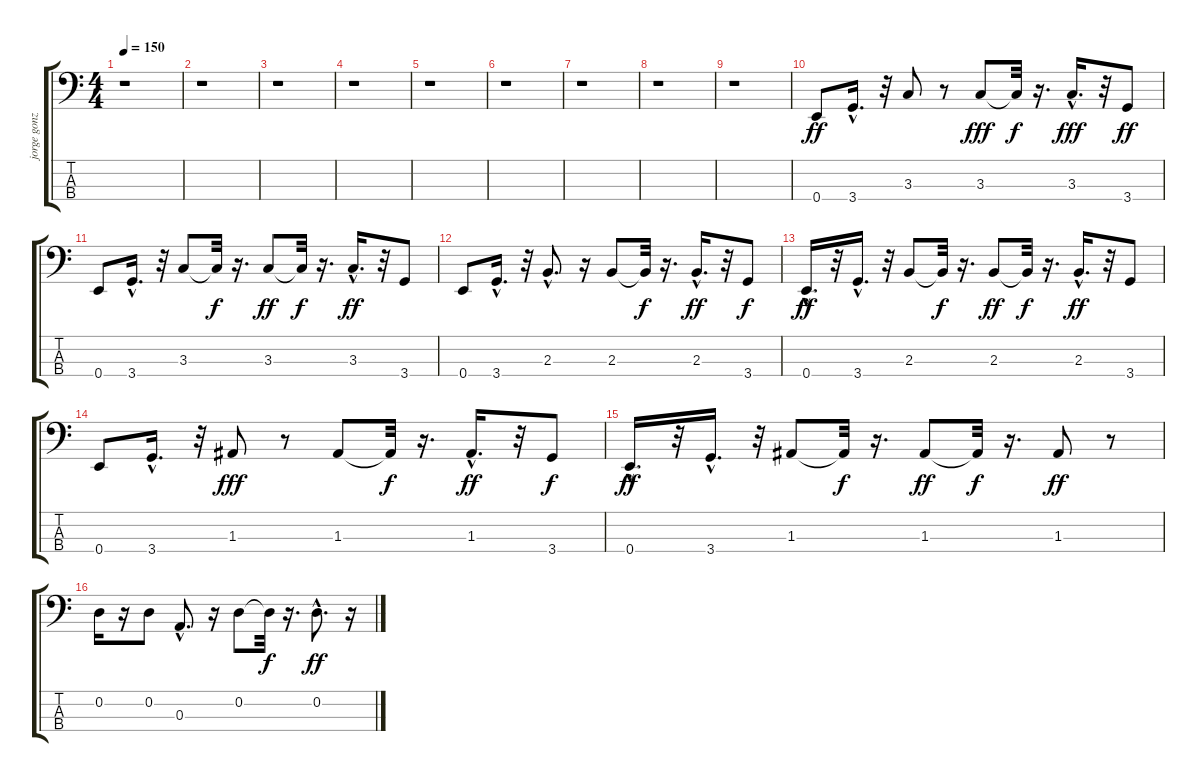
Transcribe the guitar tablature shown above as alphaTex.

\track ("jorge gonzalez" "jorge gonz") {instrument electricbasspick}
\staff {score tabs}
\tuning (G2 D2 A1 E1) {hide}
\ts (4 4)
\tempo 150
\clef f4
\ks c
r.1{dy ff instrument electricbasspick} |
r.1 |
r.1 |
r.1 |
r.1 |
r.1 |
r.1 |
r.1 |
r.1 |
0.4.8 3.4{hac}.16{d} r.32 3.3.8 r.8 3.3.8{dy fff} 3.3{t}.32{dy f} r.16{d} 3.3{hac}.16{d dy fff} r.32 3.4.8{dy ff} |
0.4.8 3.4{hac}.16{d} r.32 3.3.8 3.3{t}.32{dy f} r.16{d} 3.3.8{dy ff} 3.3{t}.32{dy f} r.16{d} 3.3{hac}.16{d dy ff} r.32 3.4.8 |
0.4.8 3.4{hac}.16{d} r.32 2.3{hac}.8{d} r.16 2.3.8 2.3{t}.32{dy f} r.16{d} 2.3{hac}.16{d dy ff} r.32 3.4.8{dy f} |
0.4{hac}.16{d dy ff} r.32 3.4{hac}.16{d} r.32 2.3.8 2.3{t}.32{dy f} r.16{d} 2.3.8{dy ff} 2.3{t}.32{dy f} r.16{d} 2.3{hac}.16{d dy ff} r.32 3.4.8 |
0.4.8 3.4{hac}.16{d} r.32 1.3.8{dy fff} r.8 1.3.8 1.3{t}.32{dy f} r.16{d} 1.3{hac}.16{d dy ff} r.32 3.4.8{dy f} |
0.4{hac}.16{d dy ff} r.32 3.4{hac}.16{d} r.32 1.3.8 1.3{t}.32{dy f} r.16{d} 1.3.8{dy ff} 1.3{t}.32{dy f} r.16{d} 1.3.8{dy ff} r.8 |
0.2.16 r.16 0.2.8 0.3{hac}.8{d} r.16 0.2.8 0.2{t}.32{dy f} r.16{d} 0.2{hac}.8{d dy ff} r.16
